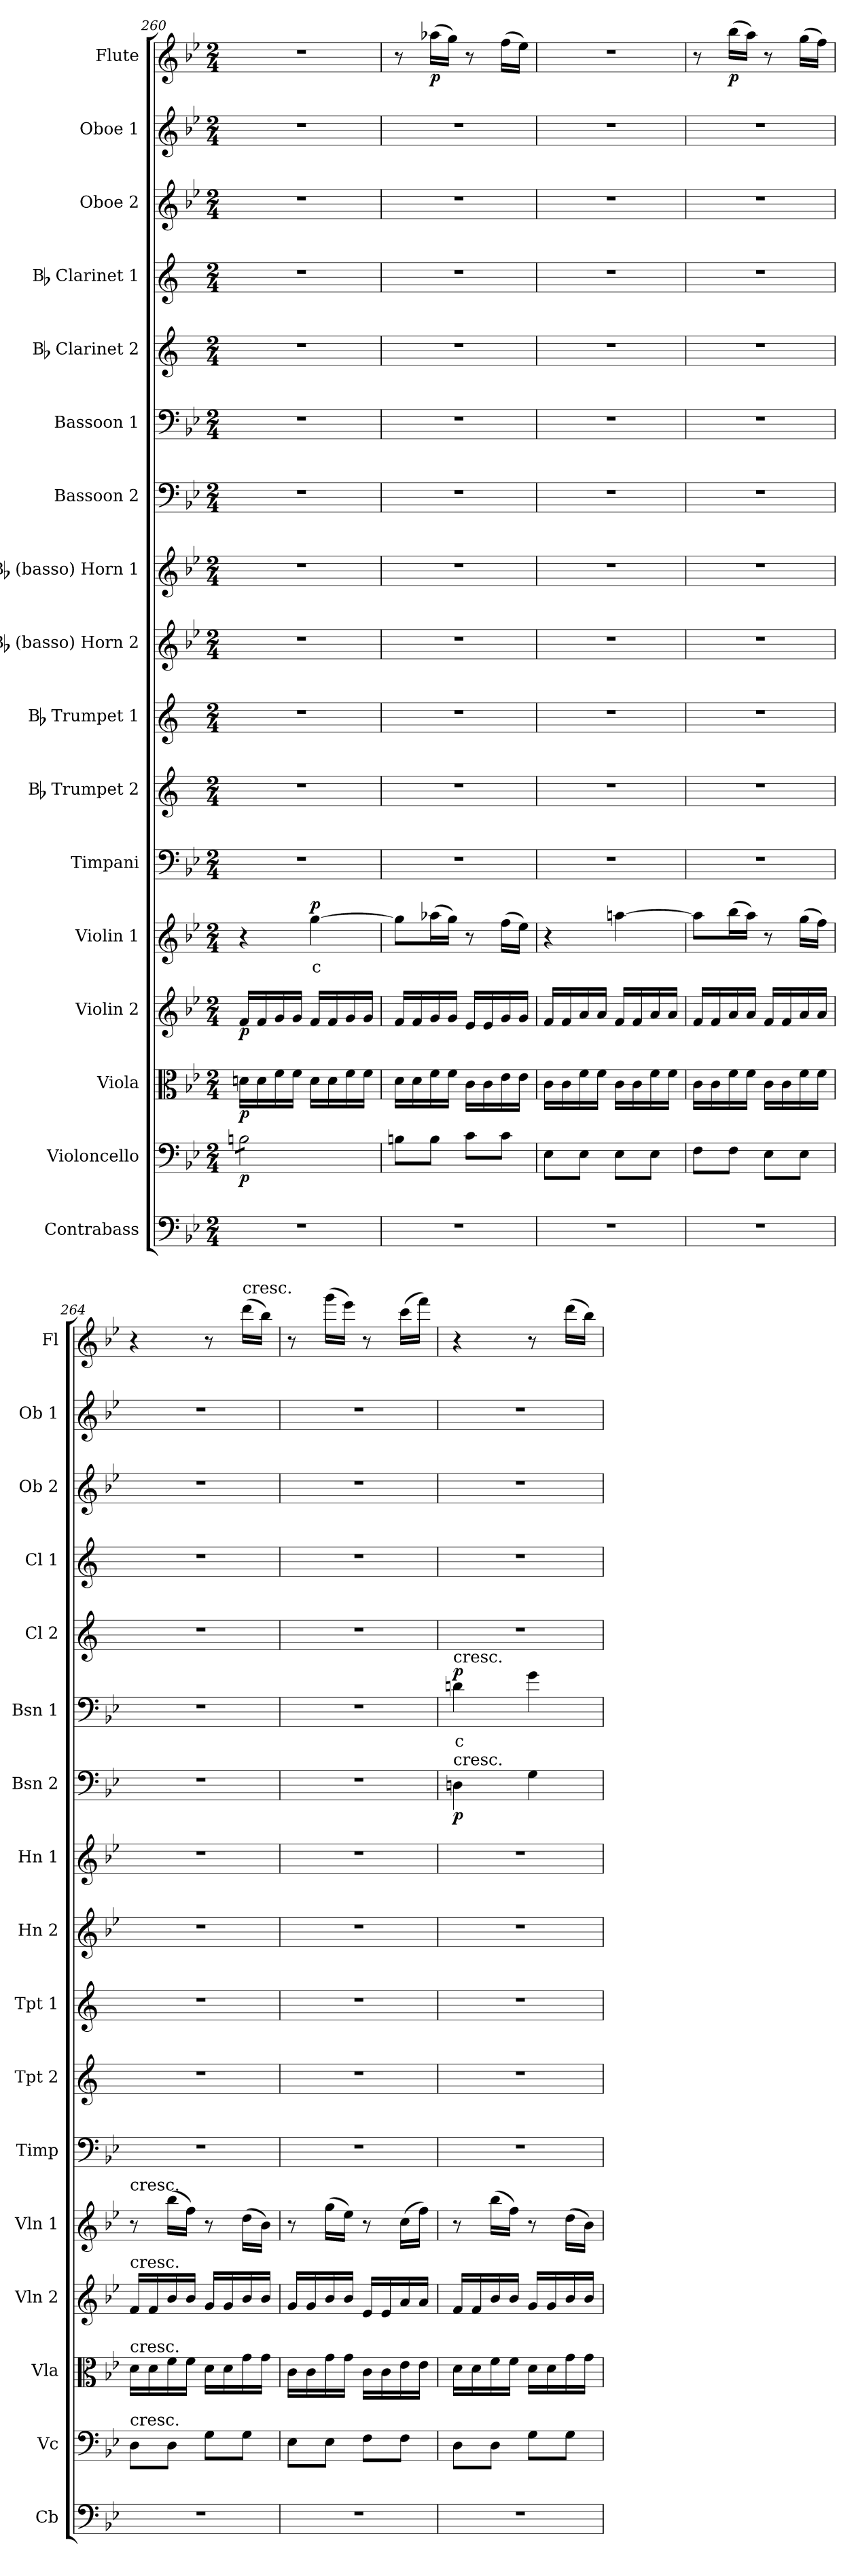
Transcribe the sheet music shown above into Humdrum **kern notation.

**kern	**kern	**dynam	**kern	**dynam	**kern	**dynam	**kern	**text	**dynam	**kern	**kern	**kern	**kern	**kern	**kern	**dynam	**kern	**text	**dynam	**kern	**kern	**kern	**kern	**kern	**dynam
*part17	*part16	*part16	*part15	*part15	*part14	*part14	*part13	*part13	*part13	*part12	*part11	*part10	*part9	*part8	*part7	*part7	*part6	*part6	*part6	*part5	*part4	*part3	*part2	*part1	*part1
*staff17	*staff16	*staff16	*staff15	*staff15	*staff14	*staff14	*staff13	*staff13	*staff13	*staff12	*staff11	*staff10	*staff9	*staff8	*staff7	*staff7	*staff6	*staff6	*staff6	*staff5	*staff4	*staff3	*staff2	*staff1	*staff1
*I"Contrabass	*I"Violoncello	*	*I"Viola	*	*I"Violin 2	*	*I"Violin 1	*	*	*I"Timpani	*I"Bb Trumpet 2	*I"Bb Trumpet 1	*I"Bb (basso) Horn 2	*I"Bb (basso) Horn 1	*I"Bassoon 2	*	*I"Bassoon 1	*	*	*I"Bb Clarinet 2	*I"Bb Clarinet 1	*I"Oboe 2	*I"Oboe 1	*I"Flute	*
*I'Cb	*I'Vc	*	*I'Vla	*	*I'Vln 2	*	*I'Vln 1	*	*	*I'Timp	*I'Tpt 2	*I'Tpt 1	*I'Hn 2	*I'Hn 1	*I'Bsn 2	*	*I'Bsn 1	*	*	*I'Cl 2	*I'Cl 1	*I'Ob 2	*I'Ob 1	*I'Fl	*
*clefF4	*clefF4	*	*clefC3	*	*clefG2	*	*clefG2	*	*	*clefF4	*clefG2	*clefG2	*clefG2	*clefG2	*clefF4	*	*clefF4	*	*	*clefG2	*clefG2	*clefG2	*clefG2	*clefG2	*
*ITrd7c12	*	*	*	*	*	*	*	*	*	*	*ITrd1c2	*ITrd1c2	*ITrd8c14	*ITrd8c14	*	*	*	*	*	*ITrd1c2	*ITrd1c2	*	*	*	*
*k[b-e-]	*k[b-e-]	*	*k[b-e-]	*	*k[b-e-]	*	*k[b-e-]	*	*	*k[b-e-]	*k[b-e-]	*k[b-e-]	*k[b-e-]	*k[b-e-]	*k[b-e-]	*	*k[b-e-]	*	*	*k[b-e-]	*k[b-e-]	*k[b-e-]	*k[b-e-]	*k[b-e-]	*
*M2/4	*M2/4	*	*M2/4	*	*M2/4	*	*M2/4	*	*	*M2/4	*M2/4	*M2/4	*M2/4	*M2/4	*M2/4	*	*M2/4	*	*	*M2/4	*M2/4	*M2/4	*M2/4	*M2/4	*
=260	=260	=260	=260	=260	=260	=260	=260	=260	=260	=260	=260	=260	=260	=260	=260	=260	=260	=260	=260	=260	=260	=260	=260	=260	=260
!	!	!LO:DY:b	!	!LO:DY:b	!	!LO:DY:b	!	!	!	!	!	!	!	!	!	!	!	!	!	!	!	!	!	!	!
*	*tremolo	*	*	*	*	*	*	*	*	*	*	*	*	*	*	*	*	*	*	*	*	*	*	*	*
2r	8Bn\L	p	16dn\LL	p	16f/LL	p	4r	.	.	2r	2r	2r	2r	2r	2r	.	2r	.	.	2r	2r	2r	2r	2r	.
.	.	.	16d\	.	16f/	.	.	.	.	.	.	.	.	.	.	.	.	.	.	.	.	.	.	.	.
.	8Bn\	.	16f\	.	16g/	.	.	.	.	.	.	.	.	.	.	.	.	.	.	.	.	.	.	.	.
.	.	.	16f\JJ	.	16g/JJ	.	.	.	.	.	.	.	.	.	.	.	.	.	.	.	.	.	.	.	.
!	!	!	!	!	!	!	!	!LO:LY:b:color=#FF0000	!LO:DY:b	!	!	!	!	!	!	!	!	!	!	!	!	!	!	!	!
.	8Bn\	.	16d\LL	.	16f/LL	.	[4gg\	c	p	.	.	.	.	.	.	.	.	.	.	.	.	.	.	.	.
.	.	.	16d\	.	16f/	.	.	.	.	.	.	.	.	.	.	.	.	.	.	.	.	.	.	.	.
.	8Bn\J	.	16f\	.	16g/	.	.	.	.	.	.	.	.	.	.	.	.	.	.	.	.	.	.	.	.
*	*Xtremolo	*	*	*	*	*	*	*	*	*	*	*	*	*	*	*	*	*	*	*	*	*	*	*	*
.	.	.	16f\JJ	.	16g/JJ	.	.	.	.	.	.	.	.	.	.	.	.	.	.	.	.	.	.	.	.
=261	=261	=261	=261	=261	=261	=261	=261	=261	=261	=261	=261	=261	=261	=261	=261	=261	=261	=261	=261	=261	=261	=261	=261	=261	=261
2r	8Bn\L	.	16d\LL	.	16f/LL	.	8gg\L]	.	.	2r	2r	2r	2r	2r	2r	.	2r	.	.	2r	2r	2r	2r	8r	.
.	.	.	16d\	.	16f/	.	.	.	.	.	.	.	.	.	.	.	.	.	.	.	.	.	.	.	.
!	!	!	!	!	!	!	!	!	!	!	!	!	!	!	!	!	!	!	!	!	!	!	!	!	!LO:DY:b
.	8B\J	.	16f\	.	16g/	.	(16aa-X\L	.	.	.	.	.	.	.	.	.	.	.	.	.	.	.	.	(16aa-X\LL	p
.	.	.	16f\JJ	.	16g/JJ	.	16gg\JJ)	.	.	.	.	.	.	.	.	.	.	.	.	.	.	.	.	16gg\JJ)	.
.	8c\L	.	16c\LL	.	16e-/LL	.	8r	.	.	.	.	.	.	.	.	.	.	.	.	.	.	.	.	8r	.
.	.	.	16c\	.	16e-/	.	.	.	.	.	.	.	.	.	.	.	.	.	.	.	.	.	.	.	.
.	8c\J	.	16e-\	.	16g/	.	(16ff\LL	.	.	.	.	.	.	.	.	.	.	.	.	.	.	.	.	(16ff\LL	.
.	.	.	16e-\JJ	.	16g/JJ	.	16ee-\JJ)	.	.	.	.	.	.	.	.	.	.	.	.	.	.	.	.	16ee-\JJ)	.
=262	=262	=262	=262	=262	=262	=262	=262	=262	=262	=262	=262	=262	=262	=262	=262	=262	=262	=262	=262	=262	=262	=262	=262	=262	=262
2r	8E-\L	.	16c\LL	.	16f/LL	.	4r	.	.	2r	2r	2r	2r	2r	2r	.	2r	.	.	2r	2r	2r	2r	2r	.
.	.	.	16c\	.	16f/	.	.	.	.	.	.	.	.	.	.	.	.	.	.	.	.	.	.	.	.
.	8E-\J	.	16f\	.	16a/	.	.	.	.	.	.	.	.	.	.	.	.	.	.	.	.	.	.	.	.
.	.	.	16f\JJ	.	16a/JJ	.	.	.	.	.	.	.	.	.	.	.	.	.	.	.	.	.	.	.	.
.	8E-\L	.	16c\LL	.	16f/LL	.	[4aan\	.	.	.	.	.	.	.	.	.	.	.	.	.	.	.	.	.	.
.	.	.	16c\	.	16f/	.	.	.	.	.	.	.	.	.	.	.	.	.	.	.	.	.	.	.	.
.	8E-\J	.	16f\	.	16a/	.	.	.	.	.	.	.	.	.	.	.	.	.	.	.	.	.	.	.	.
.	.	.	16f\JJ	.	16a/JJ	.	.	.	.	.	.	.	.	.	.	.	.	.	.	.	.	.	.	.	.
=263	=263	=263	=263	=263	=263	=263	=263	=263	=263	=263	=263	=263	=263	=263	=263	=263	=263	=263	=263	=263	=263	=263	=263	=263	=263
2r	8F\L	.	16c\LL	.	16f/LL	.	8aa\L]	.	.	2r	2r	2r	2r	2r	2r	.	2r	.	.	2r	2r	2r	2r	8r	.
.	.	.	16c\	.	16f/	.	.	.	.	.	.	.	.	.	.	.	.	.	.	.	.	.	.	.	.
!	!	!	!	!	!	!	!	!	!	!	!	!	!	!	!	!	!	!	!	!	!	!	!	!	!LO:DY:b
.	8F\J	.	16f\	.	16a/	.	(16bb-\L	.	.	.	.	.	.	.	.	.	.	.	.	.	.	.	.	(16bb-\LL	p
.	.	.	16f\JJ	.	16a/JJ	.	16aa\JJ)	.	.	.	.	.	.	.	.	.	.	.	.	.	.	.	.	16aa\JJ)	.
.	8E-\L	.	16c\LL	.	16f/LL	.	8r	.	.	.	.	.	.	.	.	.	.	.	.	.	.	.	.	8r	.
.	.	.	16c\	.	16f/	.	.	.	.	.	.	.	.	.	.	.	.	.	.	.	.	.	.	.	.
.	8E-\J	.	16f\	.	16a/	.	(16gg\LL	.	.	.	.	.	.	.	.	.	.	.	.	.	.	.	.	(16gg\LL	.
.	.	.	16f\JJ	.	16a/JJ	.	16ff\JJ)	.	.	.	.	.	.	.	.	.	.	.	.	.	.	.	.	16ff\JJ)	.
=264	=264	=264	=264	=264	=264	=264	=264	=264	=264	=264	=264	=264	=264	=264	=264	=264	=264	=264	=264	=264	=264	=264	=264	=264	=264
!	!	!	!	!	!	!	!LO:TX:a:t=cresc.	!	!	!	!	!	!	!	!	!	!	!	!	!	!	!	!	!	!
!	!	!	!	!	!LO:TX:a:t=cresc.	!	!	!	!	!	!	!	!	!	!	!	!	!	!	!	!	!	!	!	!
!	!	!	!LO:TX:a:t=cresc.	!	!	!	!	!	!	!	!	!	!	!	!	!	!	!	!	!	!	!	!	!	!
!	!LO:TX:a:t=cresc.	!	!	!	!	!	!	!	!	!	!	!	!	!	!	!	!	!	!	!	!	!	!	!	!
2r	8D\L	.	16d\LL	.	16f/LL	.	8r	.	.	2r	2r	2r	2r	2r	2r	.	2r	.	.	2r	2r	2r	2r	4r	.
.	.	.	16d\	.	16f/	.	.	.	.	.	.	.	.	.	.	.	.	.	.	.	.	.	.	.	.
.	8D\J	.	16f\	.	16b-/	.	(16bb-\LL	.	.	.	.	.	.	.	.	.	.	.	.	.	.	.	.	.	.
.	.	.	16f\JJ	.	16b-/JJ	.	16ff\JJ)	.	.	.	.	.	.	.	.	.	.	.	.	.	.	.	.	.	.
.	8G\L	.	16d\LL	.	16g/LL	.	8r	.	.	.	.	.	.	.	.	.	.	.	.	.	.	.	.	8r	.
.	.	.	16d\	.	16g/	.	.	.	.	.	.	.	.	.	.	.	.	.	.	.	.	.	.	.	.
!	!	!	!	!	!	!	!	!	!	!	!	!	!	!	!	!	!	!	!	!	!	!	!	!LO:TX:a:t=cresc.	!
.	8G\J	.	16g\	.	16b-/	.	(16dd\LL	.	.	.	.	.	.	.	.	.	.	.	.	.	.	.	.	(16ddd\LL	.
.	.	.	16g\JJ	.	16b-/JJ	.	16b-\JJ)	.	.	.	.	.	.	.	.	.	.	.	.	.	.	.	.	16bb-\JJ)	.
!!LO:PB:g=z
=265	=265	=265	=265	=265	=265	=265	=265	=265	=265	=265	=265	=265	=265	=265	=265	=265	=265	=265	=265	=265	=265	=265	=265	=265	=265
2r	8E-\L	.	16c\LL	.	16g/LL	.	8r	.	.	2r	2r	2r	2r	2r	2r	.	2r	.	.	2r	2r	2r	2r	8r	.
.	.	.	16c\	.	16g/	.	.	.	.	.	.	.	.	.	.	.	.	.	.	.	.	.	.	.	.
.	8E-\J	.	16g\	.	16b-/	.	(16gg\LL	.	.	.	.	.	.	.	.	.	.	.	.	.	.	.	.	(16ggg\LL	.
.	.	.	16g\JJ	.	16b-/JJ	.	16ee-\JJ)	.	.	.	.	.	.	.	.	.	.	.	.	.	.	.	.	16eee-\JJ)	.
.	8F\L	.	16c\LL	.	16e-/LL	.	8r	.	.	.	.	.	.	.	.	.	.	.	.	.	.	.	.	8r	.
.	.	.	16c\	.	16e-/	.	.	.	.	.	.	.	.	.	.	.	.	.	.	.	.	.	.	.	.
.	8F\J	.	16e-\	.	16a/	.	(16cc\LL	.	.	.	.	.	.	.	.	.	.	.	.	.	.	.	.	(16ccc\LL	.
.	.	.	16e-\JJ	.	16a/JJ	.	16ff\JJ)	.	.	.	.	.	.	.	.	.	.	.	.	.	.	.	.	16fff\JJ)	.
=266	=266	=266	=266	=266	=266	=266	=266	=266	=266	=266	=266	=266	=266	=266	=266	=266	=266	=266	=266	=266	=266	=266	=266	=266	=266
!	!	!	!	!	!	!	!	!	!	!	!	!	!	!	!	!	!LO:TX:a:t=cresc.	!	!	!	!	!	!	!	!
!	!	!	!	!	!	!	!	!	!	!	!	!	!	!	!LO:TX:a:t=cresc.	!	!	!	!	!	!	!	!	!	!
!	!	!	!	!	!	!	!	!	!	!	!	!	!	!	!	!LO:DY:b	!	!LO:LY:b:color=#FF0000	!LO:DY:b	!	!	!	!	!	!
2r	8D\L	.	16d\LL	.	16f/LL	.	8r	.	.	2r	2r	2r	2r	2r	4Dn\	p	4dn\	c	p	2r	2r	2r	2r	4r	.
.	.	.	16d\	.	16f/	.	.	.	.	.	.	.	.	.	.	.	.	.	.	.	.	.	.	.	.
.	8D\J	.	16f\	.	16b-/	.	(16bb-\LL	.	.	.	.	.	.	.	.	.	.	.	.	.	.	.	.	.	.
.	.	.	16f\JJ	.	16b-/JJ	.	16ff\JJ)	.	.	.	.	.	.	.	.	.	.	.	.	.	.	.	.	.	.
.	8G\L	.	16d\LL	.	16g/LL	.	8r	.	.	.	.	.	.	.	4G\	.	4g\	.	.	.	.	.	.	8r	.
.	.	.	16d\	.	16g/	.	.	.	.	.	.	.	.	.	.	.	.	.	.	.	.	.	.	.	.
.	8G\J	.	16g\	.	16b-/	.	(16dd\LL	.	.	.	.	.	.	.	.	.	.	.	.	.	.	.	.	(16ddd\LL	.
.	.	.	16g\JJ	.	16b-/JJ	.	16b-\JJ)	.	.	.	.	.	.	.	.	.	.	.	.	.	.	.	.	16bb-\JJ)	.
=	=	=	=	=	=	=	=	=	=	=	=	=	=	=	=	=	=	=	=	=	=	=	=	=	=
*-	*-	*-	*-	*-	*-	*-	*-	*-	*-	*-	*-	*-	*-	*-	*-	*-	*-	*-	*-	*-	*-	*-	*-	*-	*-
